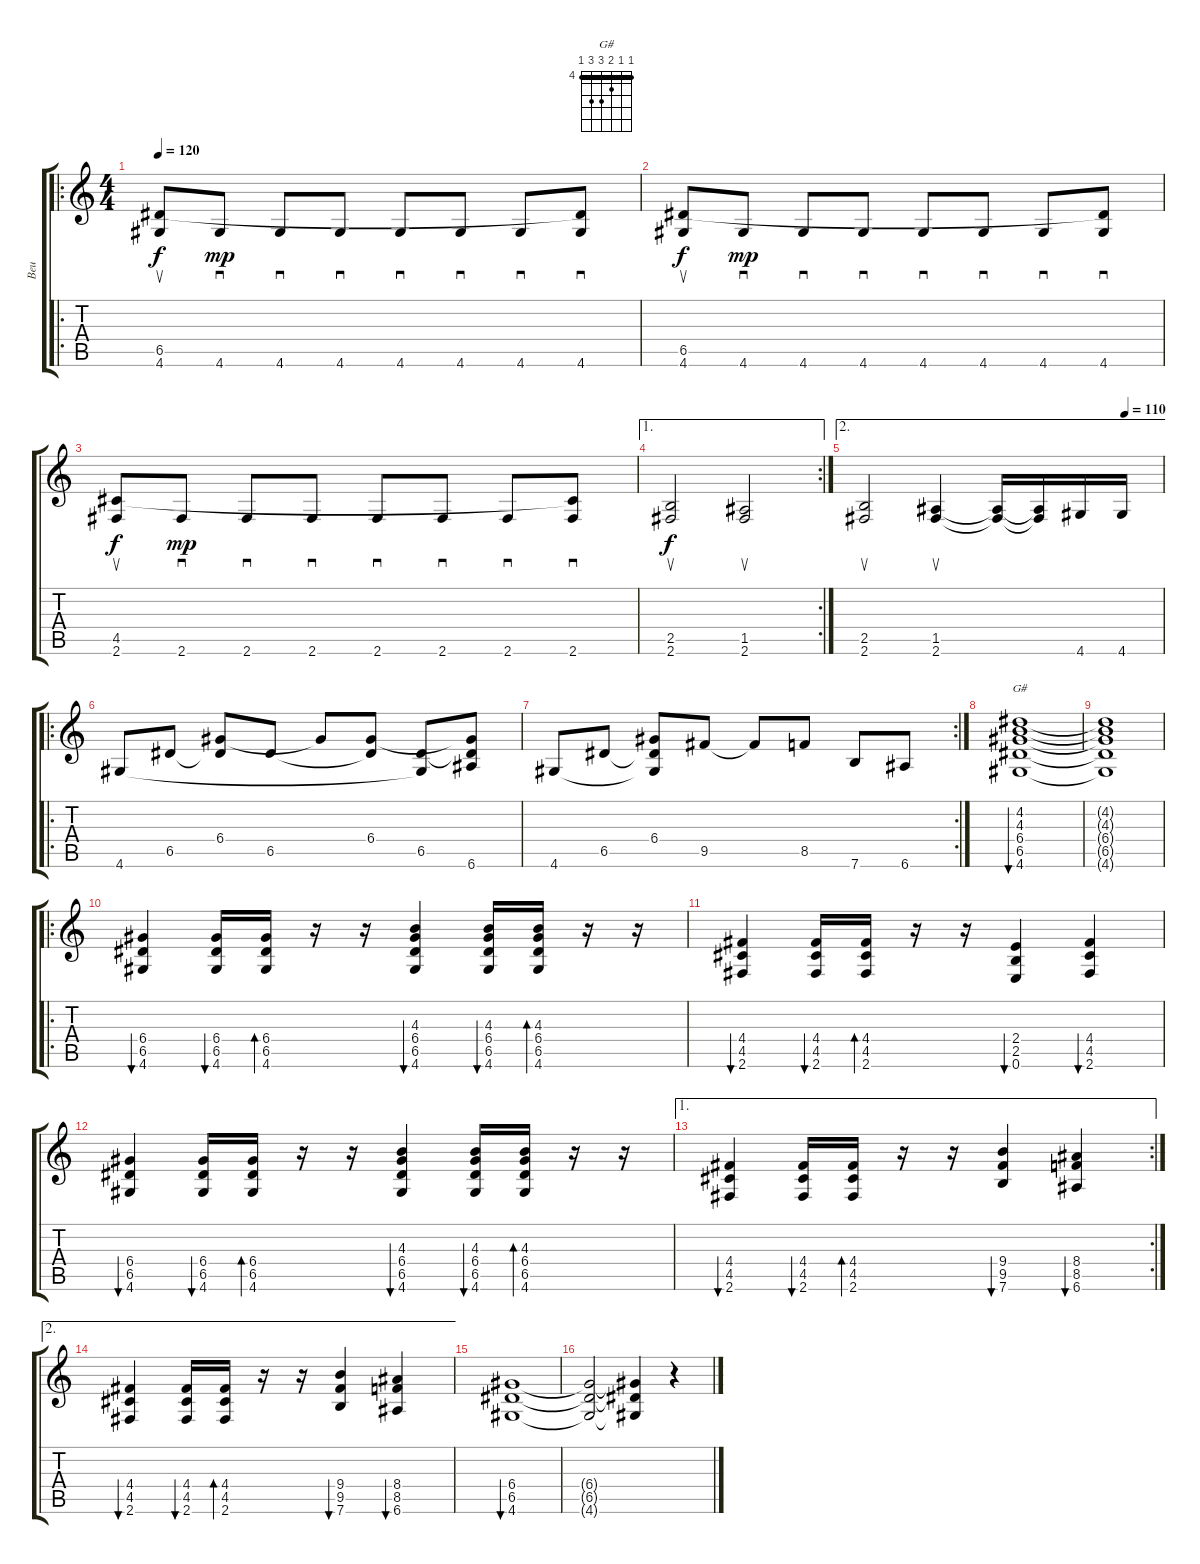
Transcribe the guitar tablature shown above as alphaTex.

\track ("Beu" "Beu") {instrument electricguitarmuted}
\staff {score tabs}
\tuning (E4 B3 G3 D3 A2 E2) {hide}
\chord ("G#" 4 4 5 6 6 4) {firstfret 4 barre 4}
\ro
\ts (4 4)
\tempo 120
\clef g2
\ks c
(6.5 4.6).8{su dy f instrument electricguitarmuted} 4.6.8{sd dy mp} 4.6.8{sd} 4.6.8{sd} 4.6.8{sd} 4.6.8{sd} 4.6.8{sd} (6.5{t} 4.6).8{sd} |
(6.5 4.6).8{su dy f} 4.6.8{sd dy mp} 4.6.8{sd} 4.6.8{sd} 4.6.8{sd} 4.6.8{sd} 4.6.8{sd} (6.5{t} 4.6).8{sd} |
(4.5 2.6).8{su dy f} 2.6.8{sd dy mp} 2.6.8{sd} 2.6.8{sd} 2.6.8{sd} 2.6.8{sd} 2.6.8{sd} (4.5{t} 2.6).8{sd} |
\ae 1
\rc 2
(2.5 2.6).2{su dy f} (1.5 2.6).2{su} |
\ae 2
\tempo (110 0.875)
(2.5 2.6).2{su} (1.5 2.6).4{su} (1.5{t} 2.6{t}).16 (1.5{t} 2.6{t}).16 4.6.16{instrument distortionguitar} 4.6.16 |
\ro
4.6.8 6.5.8 (6.4 6.5{t}).8 6.5.8 6.4{t}.8 (6.4 6.5{t}).8 (6.5 4.6{t}).8 (6.4{t} 6.5{t} 6.6).8 |
\rc 2
4.6.8 6.5.8 (6.4 6.5{t} 4.6{t}).8 9.5.8 9.5{t}.8 8.5.8 7.6.8 6.6.8 |
(4.2 4.3 6.4 6.5 4.6).1{bu 60 ch "G#"} |
(4.2{t} 4.3{t} 6.4{t} 6.5{t} 4.6{t}).1 |
\ro
(6.4 6.5 4.6).4{bu 60} (6.4 6.5 4.6).16{bu 60} (6.4 6.5 4.6).16{bd 60} r.16 r.16 (4.3 6.4 6.5 4.6).4{bu 60} (4.3 6.4 6.5 4.6).16{bu 60} (4.3 6.4 6.5 4.6).16{bd 60} r.16 r.16 |
(4.4 4.5 2.6).4{bu 60} (4.4 4.5 2.6).16{bu 60} (4.4 4.5 2.6).16{bd 60} r.16 r.16 (2.4 2.5 0.6).4{bu 60} (4.4 4.5 2.6).4{bu 60} |
(6.4 6.5 4.6).4{bu 60} (6.4 6.5 4.6).16{bu 60} (6.4 6.5 4.6).16{bd 60} r.16 r.16 (4.3 6.4 6.5 4.6).4{bu 60} (4.3 6.4 6.5 4.6).16{bu 60} (4.3 6.4 6.5 4.6).16{bd 60} r.16 r.16 |
\ae 1
\rc 2
(4.4 4.5 2.6).4{bu 60} (4.4 4.5 2.6).16{bu 60} (4.4 4.5 2.6).16{bd 60} r.16 r.16 (9.4 9.5 7.6).4{bu 60} (8.4 8.5 6.6).4{bu 60} |
\ae 2
(4.4 4.5 2.6).4{bu 60} (4.4 4.5 2.6).16{bu 60} (4.4 4.5 2.6).16{bd 60} r.16 r.16 (9.4 9.5 7.6).4{bu 60} (8.4 8.5 6.6).4{bu 60} |
(6.4 6.5 4.6).1{bu 60 volume 5} |
(6.4{t} 6.5{t} 4.6{t}).2 (6.4{t} 6.5{t} 4.6{t}).4 r.4{volume 10}
